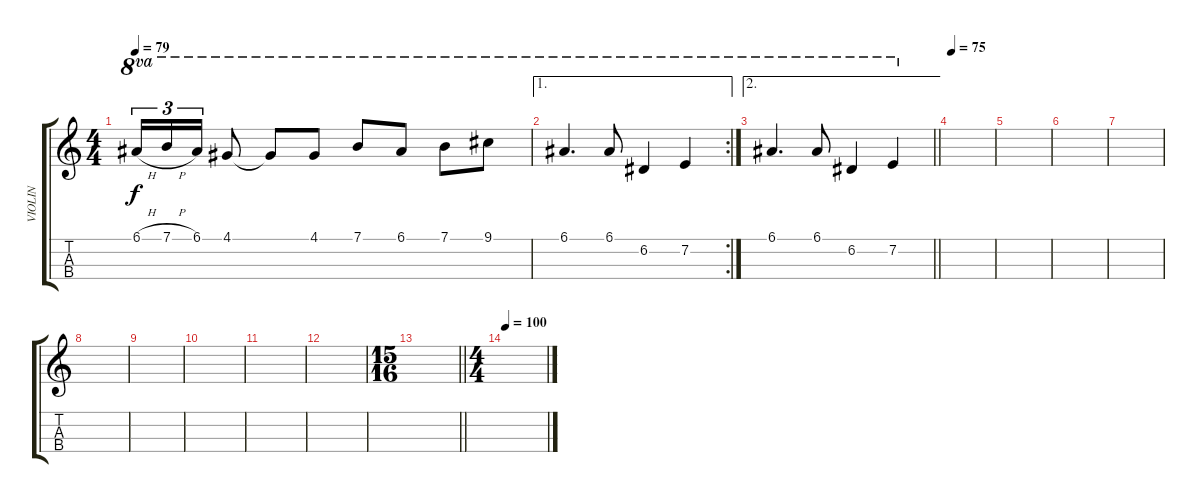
\track ("VIOLIN" "VIOLIN") {instrument violin}
\staff {score tabs}
\tuning (E5 A4 D4 G3) {hide}
\ts (4 4)
\tempo 79
\clef g2
\ks c
6.1{h}.16{tu (3 2) ot 8va dy f} 7.1{h}.16{tu (3 2) ot 8va} 6.1.16{tu (3 2) ot 8va} 4.1.8{ot 8va} 4.1{t}.8{ot 8va} 4.1.8{ot 8va} 7.1.8{ot 8va} 6.1.8{ot 8va} 7.1.8{ot 8va} 9.1.8{ot 8va} |
\ae 1
\rc 2
6.1.4{d ot 8va} 6.1.8{ot 8va} 6.2.4{ot 8va} 7.2.4{ot 8va} |
\ae 2
\barLineRight lightlight
6.1.4{d ot 8va} 6.1.8{ot 8va} 6.2.4{ot 8va} 7.2.4{ot 8va} |
\tempo 75
|
|
|
|
|
|
|
|
|
\ts (15 16)
\barLineRight lightlight
|
\ts (4 4)
\tempo 100
